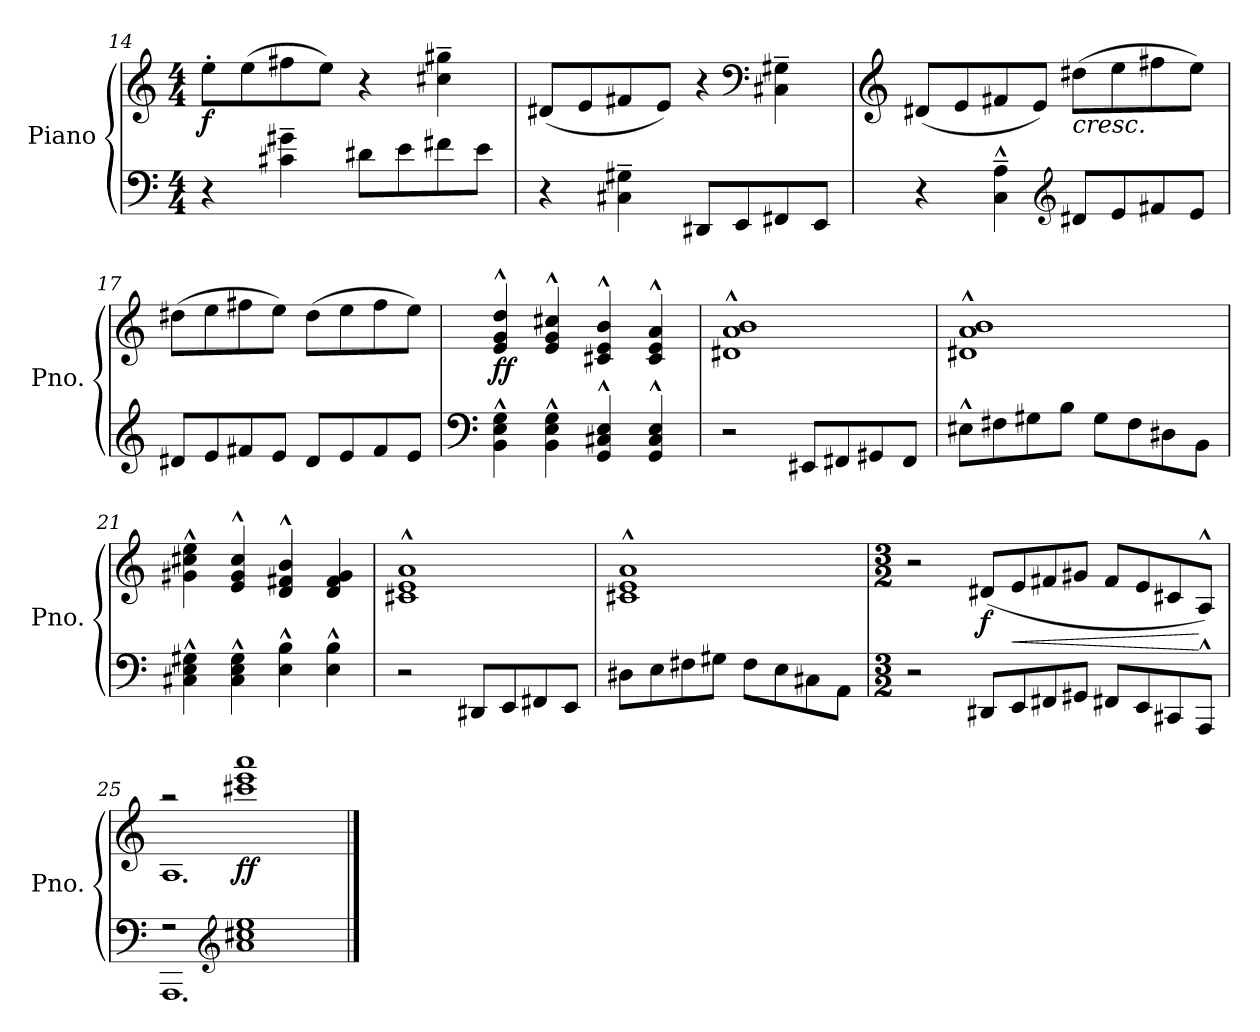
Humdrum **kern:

**kern	**kern	**dynam
*part1	*part1	*part1
*staff2	*staff1	*staff1/2
*I"Piano	*	*
*I'Pno.	*	*
*clefF4	*clefG2	*
*k[]	*k[]	*
*M4/4	*M4/4	*
=14	=14	=14
!	!	!LO:DY:b
4r	8ee'\L	f
.	(>8ee\	.
4c#X\~ 4g#X\~	8ff#X\	.
.	8ee\J)	.
8d#X\L	4r	.
8e\	.	.
8f#X\	4cc#X\~ 4gg#X\~	.
8e\J	.	.
=15	=15	=15
4r	(<8d#X/L	.
.	8e/	.
4C#X\~ 4G#X\~	8f#X/	.
.	8e/J)	.
8DD#X/L	4r	.
8EE/	.	.
*	*clefF4	*
8FF#X/	4C#X\~ 4G#X\~	.
8EE/J	.	.
=16	=16	=16
*	*clefG2	*
4r	(<8d#X/L	.
.	8e/	.
4C\~^^ 4A\~^^	8f#X/	.
.	8e/J)	.
*clefG2	*	*
!	!LO:TX:b:i:t=cresc.	!
8d#X/L	(>8dd#X\L	.
8e/	8ee\	.
8f#X/	8ff#X\	.
8e/J	8ee\J)	.
!!LO:LB:g=z
=17	=17	=17
8d#X/L	(>8dd#X\L	.
8e/	8ee\	.
8f#X/	8ff#X\	.
8e/J	8ee\J)	.
8d#/L	(>8dd#\L	.
8e/	8ee\	.
8f#/	8ff#\	.
8e/J	8ee\J)	.
=18	=18	=18
*clefF4	*	*
!	!	!LO:DY:b
4BB\^^ 4E\^^ 4G\^^	4e/^^ 4g/^^ 4dd/^^	ff
4BB\^^ 4E\^^ 4G\^^	4e/^^ 4g/^^ 4cc#X/^^	.
4GG/^^ 4C#X/^^ 4E/^^	4c#X/^^ 4e/^^ 4b/^^	.
4GG/^^ 4C#/^^ 4E/^^	4c#/^^ 4e/^^ 4a/^^	.
=19	=19	=19
2r	1d#X^^ 1a^^ 1b^^	.
8EE#X/L	.	.
8FF#X/	.	.
8GG#X/	.	.
8FF#/J	.	.
=20	=20	=20
8E#X^^\L	1d#X^^ 1a^^ 1b^^	.
8F#X\	.	.
8G#X\	.	.
8B\J	.	.
8G#\L	.	.
8F#\	.	.
8D#X\	.	.
8BB\J	.	.
!!LO:PB:g=z
=21	=21	=21
4C#X\^^ 4E\^^ 4G#X\^^	4g#X\^^ 4cc#X\^^ 4ee\^^	.
4C#\^^ 4E\^^ 4G#\^^	4e/^^ 4g#/^^ 4cc#/^^	.
4E\^^ 4B\^^	4d/^^ 4f#X/^^ 4b/^^	.
4E\^^ 4B\^^	4d/ 4f#/ 4g#/	.
=22	=22	=22
2r	1c#X^^ 1e^^ 1a^^	.
8DD#X/L	.	.
8EE/	.	.
8FF#X/	.	.
8EE/J	.	.
=23	=23	=23
8D#X\L	1c#X^^ 1e^^ 1a^^	.
8E\	.	.
8F#X\	.	.
8G#X\J	.	.
8F#\L	.	.
8E\	.	.
8C#X\	.	.
8AA\J	.	.
=24	=24	=24
*M3/2	*M3/2	*
2r	2r	.
!	!	!LO:DY:b
8DD#X/L	(<8d#X/L	f
!	!	!LO:HP:b
8EE/	8e/	<
8FF#X/	8f#X/	.
8GG#X/J	8g#X/J	.
8FF#X/L	8f#/L	.
8EE/	8e/	.
8CC#X/	8c#X/	.
8AAA^^/J	8A^^/J)	[
=25	=25	=25
*^	*^	*
2r	1.AAA	2r	1.A	.
*clefG2	*	*	*	*
!	!	!	!	!LO:DY:b
1a 1cc#X 1ee	.	1ccc#X 1eee 1aaa	.	ff
*v	*v	*	*	*
*	*v	*v	*
==	==	==
*-	*-	*-
